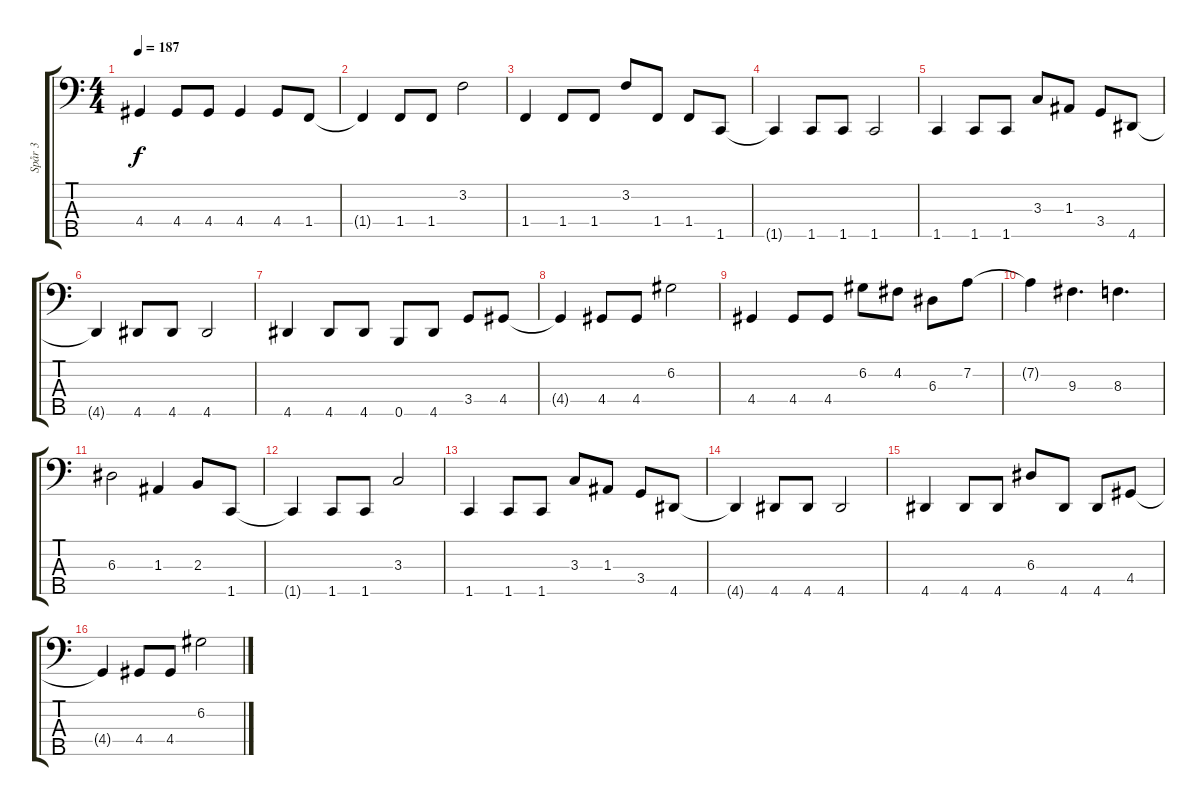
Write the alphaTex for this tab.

\track ("Spår 3" "Spår 3") {instrument electricbassfinger}
\staff {score tabs}
\tuning (G2 D2 A1 E1 B0) {hide}
\ts (4 4)
\tempo 187
\clef f4
\ks c
4.4.4{dy f} 4.4.8 4.4.8 4.4.4 4.4.8 1.4.8 |
1.4{t}.4 1.4.8 1.4.8 3.2.2 |
1.4.4 1.4.8 1.4.8 3.2.8 1.4.8 1.4.8 1.5.8 |
1.5{t}.4 1.5.8 1.5.8 1.5.2 |
1.5.4 1.5.8 1.5.8 3.3.8 1.3.8 3.4.8 4.5.8 |
4.5{t}.4 4.5.8 4.5.8 4.5.2 |
4.5.4 4.5.8 4.5.8 0.5.8 4.5.8 3.4.8 4.4.8 |
4.4{t}.4 4.4.8 4.4.8 6.2.2 |
4.4.4 4.4.8 4.4.8 6.2.8 4.2.8 6.3.8 7.2.8 |
7.2{t}.4 9.3.4{d} 8.3.4{d} |
6.3.2 1.3.4 2.3.8 1.5.8 |
1.5{t}.4 1.5.8 1.5.8 3.3.2 |
1.5.4 1.5.8 1.5.8 3.3.8 1.3.8 3.4.8 4.5.8 |
4.5{t}.4 4.5.8 4.5.8 4.5.2 |
4.5.4 4.5.8 4.5.8 6.3.8 4.5.8 4.5.8 4.4.8 |
4.4{t}.4 4.4.8 4.4.8 6.2.2
